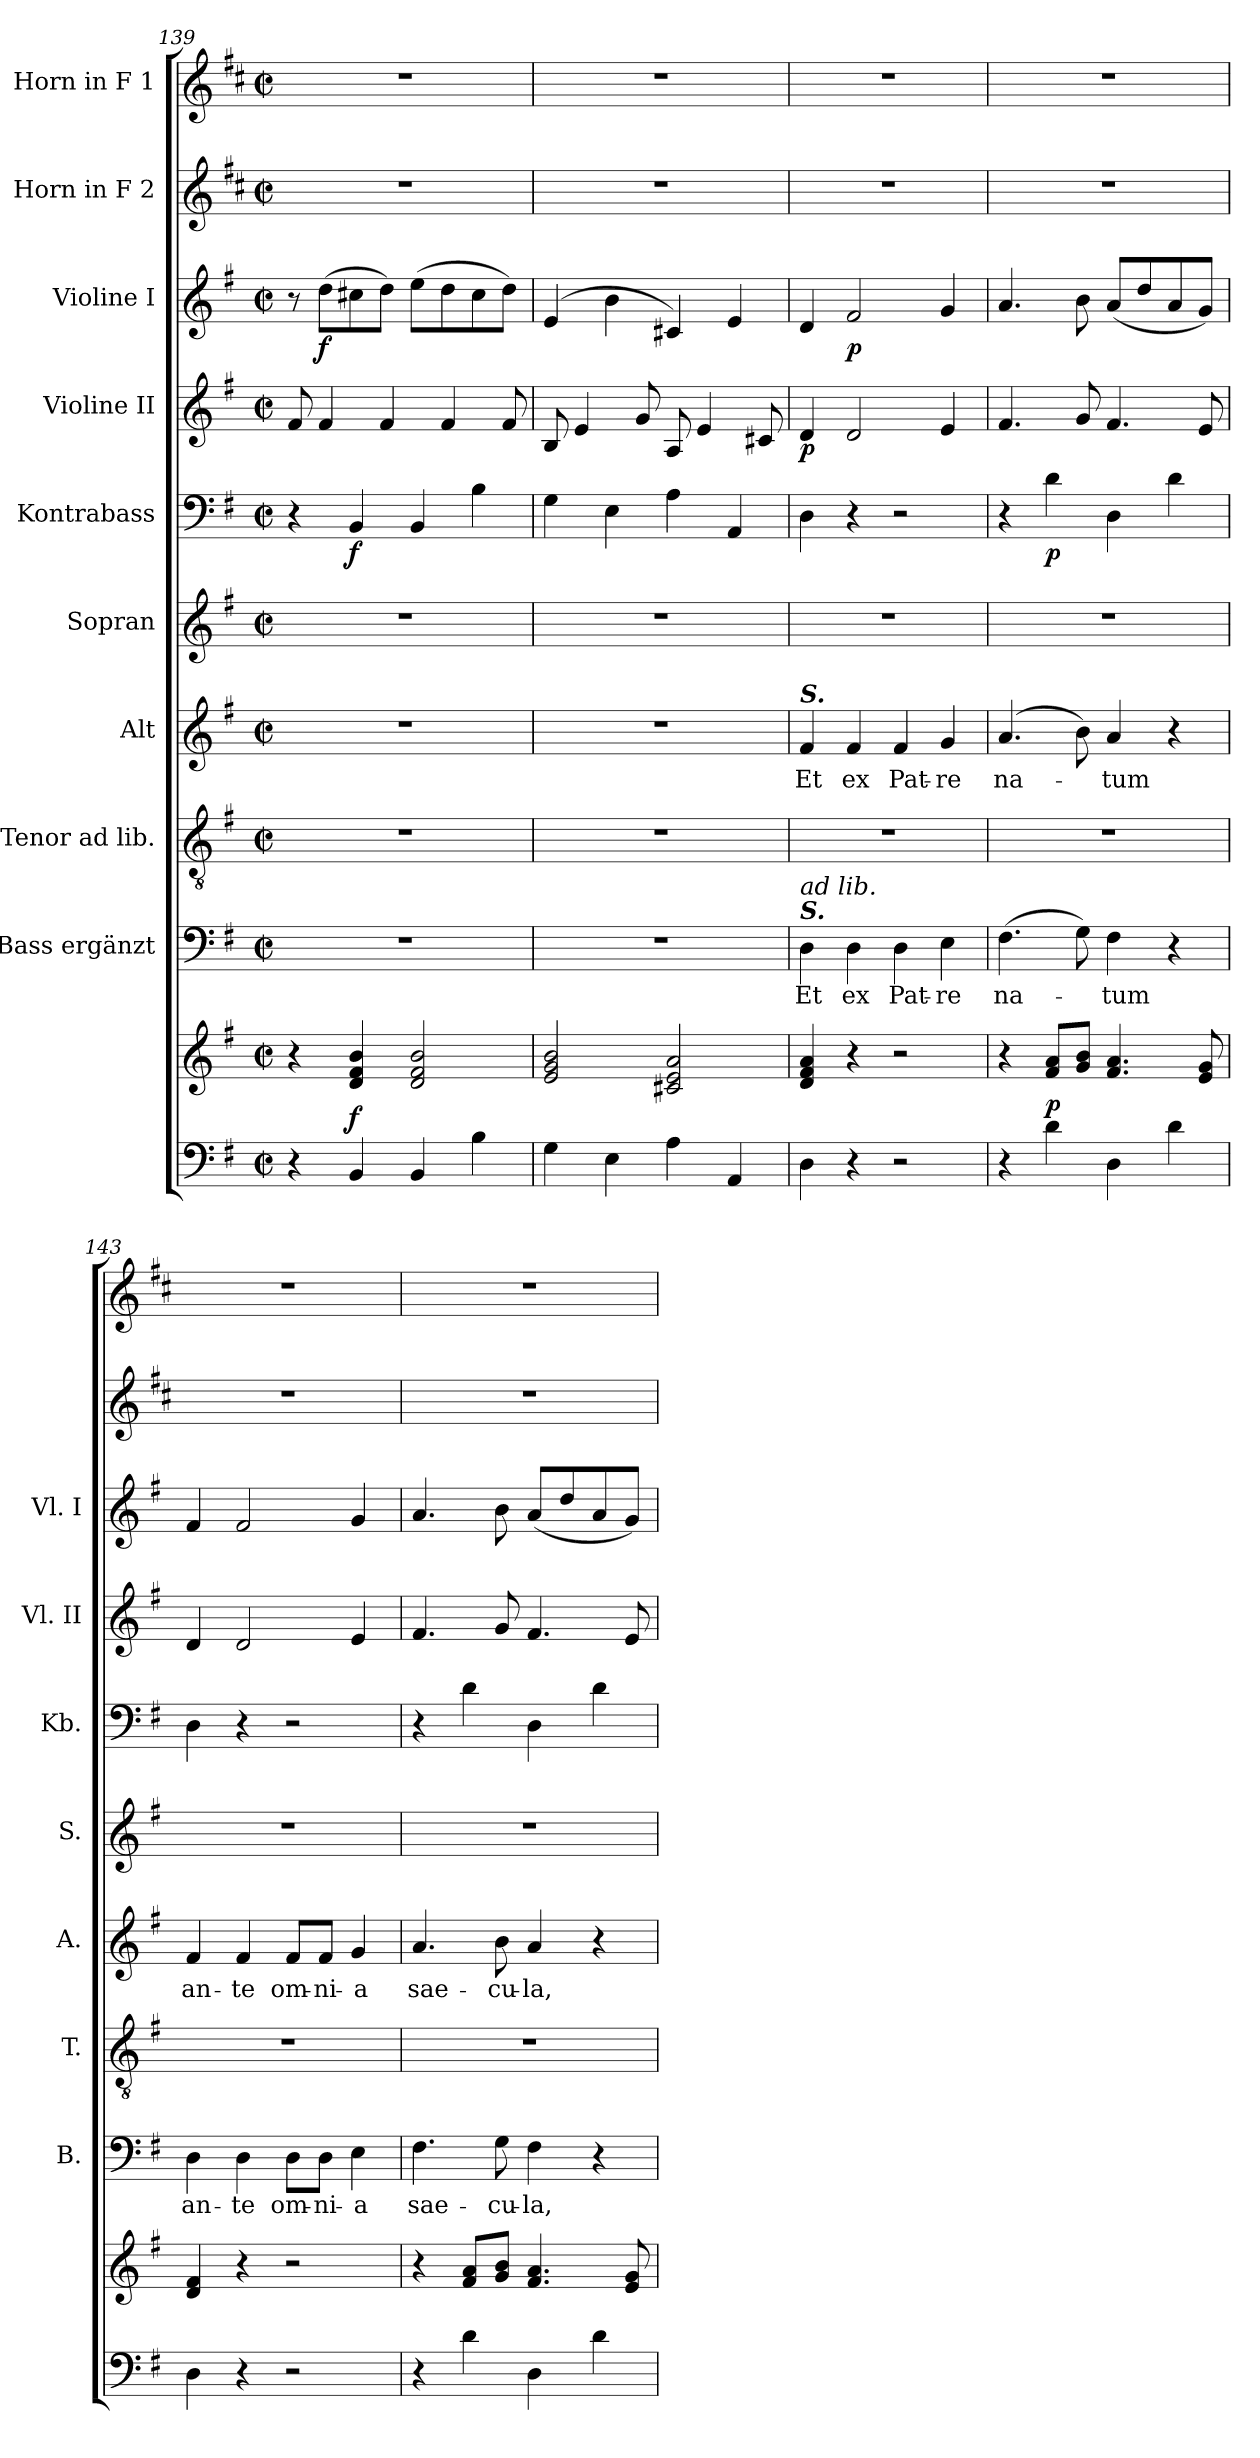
**kern	**kern	**dynam	**kern	**text	**kern	**kern	**text	**kern	**kern	**dynam	**kern	**dynam	**kern	**dynam	**kern	**kern
*part10	*part10	*part10	*part9	*part9	*part8	*part7	*part7	*part6	*part5	*part5	*part4	*part4	*part3	*part3	*part2	*part1
*staff11	*staff10	*staff10/11	*staff9	*staff9	*staff8	*staff7	*staff7	*staff6	*staff5	*staff5	*staff4	*staff4	*staff3	*staff3	*staff2	*staff1
*	*	*	*I"Bass ergänzt	*	*I"Tenor ad lib.	*I"Alt	*	*I"Sopran	*I"Kontrabass	*	*I"Violine II	*	*I"Violine I	*	*I"Horn in F 2	*I"Horn in F 1
*	*	*	*I'B.	*	*I'T.	*I'A.	*	*I'S.	*I'Kb.	*	*I'Vl. II	*	*I'Vl. I	*	*	*
*clefF4	*clefG2	*	*clefF4	*	*clefGv2	*clefG2	*	*clefG2	*clefF4	*	*clefG2	*	*clefG2	*	*clefG2	*clefG2
*	*	*	*	*	*	*	*	*	*ITrd7c12	*	*	*	*	*	*ITrd4c7	*ITrd4c7
*k[f#]	*k[f#]	*	*k[f#]	*	*k[f#]	*k[f#]	*	*k[f#]	*k[f#]	*	*k[f#]	*	*k[f#]	*	*k[f#]	*k[f#]
*G:	*G:	*	*G:	*	*G:	*G:	*	*G:	*G:	*	*G:	*	*G:	*	*G:	*G:
*M2/2	*M2/2	*	*M2/2	*	*M2/2	*M2/2	*	*M2/2	*M2/2	*	*M2/2	*	*M2/2	*	*M2/2	*M2/2
*met(c|)	*met(c|)	*	*met(c|)	*	*met(c|)	*met(c|)	*	*met(c|)	*met(c|)	*	*met(c|)	*	*met(c|)	*	*met(c|)	*met(c|)
=139	=139	=139	=139	=139	=139	=139	=139	=139	=139	=139	=139	=139	=139	=139	=139	=139
4r	4r	.	1r	.	1r	1r	.	1r	4r	.	8f#/	.	8r	.	1r	1r
!	!	!	!	!	!	!	!	!	!	!	!	!	!	!LO:DY:b	!	!
.	.	.	.	.	.	.	.	.	.	.	4f#/	.	(>8dd\L	f	.	.
!	!	!LO:DY:a=2	!	!	!	!	!	!	!	!LO:DY:b	!	!	!	!	!	!
4BB/	4d/ 4f#/ 4b/	f	.	.	.	.	.	.	4BBB/	f	.	.	8cc#X\	.	.	.
.	.	.	.	.	.	.	.	.	.	.	4f#/	.	8dd\J)	.	.	.
4BB/	2d/ 2f#/ 2b/	.	.	.	.	.	.	.	4BBB/	.	.	.	(>8ee\L	.	.	.
.	.	.	.	.	.	.	.	.	.	.	4f#/	.	8dd\	.	.	.
4B\	.	.	.	.	.	.	.	.	4BB\	.	.	.	8cc#\	.	.	.
.	.	.	.	.	.	.	.	.	.	.	8f#/	.	8dd\J)	.	.	.
=140	=140	=140	=140	=140	=140	=140	=140	=140	=140	=140	=140	=140	=140	=140	=140	=140
4G\	2e/ 2g/ 2b/	.	1r	.	1r	1r	.	1r	4GG\	.	8B/	.	(4e/	.	1r	1r
.	.	.	.	.	.	.	.	.	.	.	4e/	.	.	.	.	.
4E\	.	.	.	.	.	.	.	.	4EE\	.	.	.	4b\	.	.	.
.	.	.	.	.	.	.	.	.	.	.	8g/	.	.	.	.	.
4A\	2c#X/ 2e/ 2a/	.	.	.	.	.	.	.	4AA\	.	8A/	.	4c#X/)	.	.	.
.	.	.	.	.	.	.	.	.	.	.	4e/	.	.	.	.	.
4AA/	.	.	.	.	.	.	.	.	4AAA/	.	.	.	4e/	.	.	.
.	.	.	.	.	.	.	.	.	.	.	8c#X/	.	.	.	.	.
!!LO:PB:g=z
=141	=141	=141	=141	=141	=141	=141	=141	=141	=141	=141	=141	=141	=141	=141	=141	=141
!	!	!	!	!	!	!LO:TX:a:Bi:t=S.	!	!	!	!	!	!	!	!	!	!
!	!	!	!LO:TX:a:Bi:t=S.	!	!	!	!	!	!	!	!	!	!	!	!	!
!	!	!	!LO:TX:a:i:t=ad lib.	!	!	!	!	!	!	!	!	!	!	!	!	!
!	!	!	!	!LO:LY:b	!	!	!LO:LY:b	!	!	!	!	!LO:DY:b	!	!	!	!
4D\	4d/ 4f#/ 4a/	.	4D\	Et	1r	4f#/	Et	1r	4DD\	.	4d/	p	4d/	.	1r	1r
!	!	!	!	!LO:LY:b	!	!	!LO:LY:b	!	!	!	!	!	!	!LO:DY:b	!	!
4r	4r	.	4D\	ex	.	4f#/	ex	.	4r	.	2d/	.	2f#/	p	.	.
!	!	!	!	!LO:LY:b	!	!	!LO:LY:b	!	!	!	!	!	!	!	!	!
2r	2r	.	4D\	Pat-	.	4f#/	Pat-	.	2r	.	.	.	.	.	.	.
!	!	!	!	!LO:LY:b	!	!	!LO:LY:b	!	!	!	!	!	!	!	!	!
.	.	.	4E\	-re	.	4g/	-re	.	.	.	4e/	.	4g/	.	.	.
=142	=142	=142	=142	=142	=142	=142	=142	=142	=142	=142	=142	=142	=142	=142	=142	=142
!	!	!	!	!LO:LY:b	!	!	!LO:LY:b	!	!	!	!	!	!	!	!	!
4r	4r	.	(>4.F#\	na-	1r	(4.a/	na-	1r	4r	.	4.f#/	.	4.a/	.	1r	1r
!	!	!LO:DY:a=2	!	!	!	!	!	!	!	!LO:DY:b	!	!	!	!	!	!
4d\	8f#/ 8a/L	p	.	.	.	.	.	.	4D\	p	.	.	.	.	.	.
.	8g/ 8b/J	.	8G\)	.	.	8b\)	.	.	.	.	8g/	.	8b\	.	.	.
!	!	!	!	!LO:LY:b	!	!	!LO:LY:b	!	!	!	!	!	!	!	!	!
4D\	4.f#/ 4.a/	.	4F#\	-tum	.	4a/	-tum	.	4DD\	.	4.f#/	.	(<8a/L	.	.	.
.	.	.	.	.	.	.	.	.	.	.	.	.	8dd/	.	.	.
4d\	.	.	4r	.	.	4r	.	.	4D\	.	.	.	8a/	.	.	.
.	8e/ 8g/	.	.	.	.	.	.	.	.	.	8e/	.	8g/J)	.	.	.
=143	=143	=143	=143	=143	=143	=143	=143	=143	=143	=143	=143	=143	=143	=143	=143	=143
!	!	!	!	!LO:LY:b	!	!	!LO:LY:b	!	!	!	!	!	!	!	!	!
4D\	4d/ 4f#/	.	4D\	an-	1r	4f#/	an-	1r	4DD\	.	4d/	.	4f#/	.	1r	1r
!	!	!	!	!LO:LY:b	!	!	!LO:LY:b	!	!	!	!	!	!	!	!	!
4r	4r	.	4D\	-te	.	4f#/	-te	.	4r	.	2d/	.	2f#/	.	.	.
!	!	!	!	!LO:LY:b	!	!	!LO:LY:b	!	!	!	!	!	!	!	!	!
2r	2r	.	8D\L	om-	.	8f#/L	om-	.	2r	.	.	.	.	.	.	.
!	!	!	!	!LO:LY:b	!	!	!LO:LY:b	!	!	!	!	!	!	!	!	!
.	.	.	8D\J	-ni-	.	8f#/J	-ni-	.	.	.	.	.	.	.	.	.
!	!	!	!	!LO:LY:b	!	!	!LO:LY:b	!	!	!	!	!	!	!	!	!
.	.	.	4E\	-a	.	4g/	-a	.	.	.	4e/	.	4g/	.	.	.
=144	=144	=144	=144	=144	=144	=144	=144	=144	=144	=144	=144	=144	=144	=144	=144	=144
!	!	!	!	!LO:LY:b	!	!	!LO:LY:b	!	!	!	!	!	!	!	!	!
4r	4r	.	4.F#\	sae-	1r	4.a/	sae-	1r	4r	.	4.f#/	.	4.a/	.	1r	1r
4d\	8f#/ 8a/L	.	.	.	.	.	.	.	4D\	.	.	.	.	.	.	.
!	!	!	!	!LO:LY:b	!	!	!LO:LY:b	!	!	!	!	!	!	!	!	!
.	8g/ 8b/J	.	8G\	-cu-	.	8b\	-cu-	.	.	.	8g/	.	8b\	.	.	.
!	!	!	!	!LO:LY:b	!	!	!LO:LY:b	!	!	!	!	!	!	!	!	!
4D\	4.f#/ 4.a/	.	4F#\	-la,	.	4a/	-la,	.	4DD\	.	4.f#/	.	(<8a/L	.	.	.
.	.	.	.	.	.	.	.	.	.	.	.	.	8dd/	.	.	.
4d\	.	.	4r	.	.	4r	.	.	4D\	.	.	.	8a/	.	.	.
.	8e/ 8g/	.	.	.	.	.	.	.	.	.	8e/	.	8g/J)	.	.	.
=	=	=	=	=	=	=	=	=	=	=	=	=	=	=	=	=
*-	*-	*-	*-	*-	*-	*-	*-	*-	*-	*-	*-	*-	*-	*-	*-	*-
